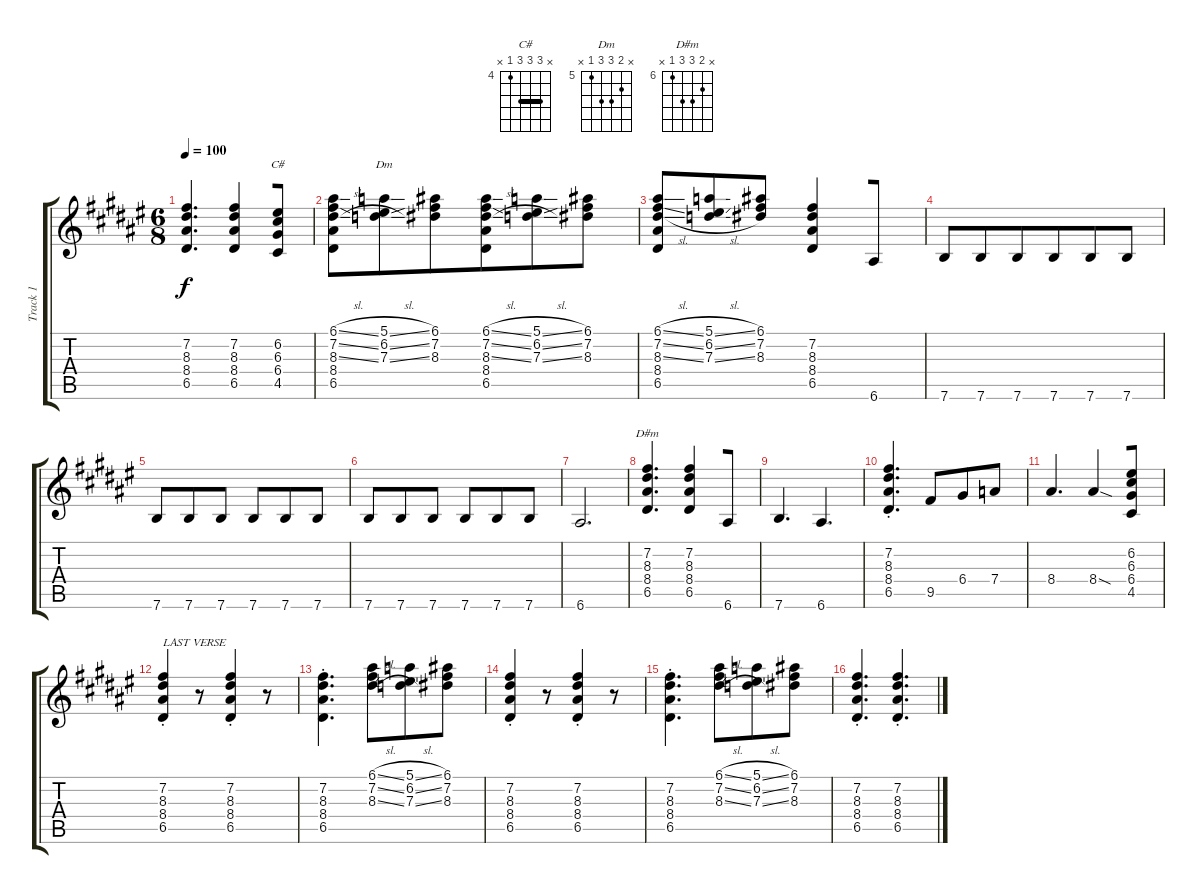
\track ("Track 1" "Track 1") {instrument acousticguitarsteel}
\staff {score tabs}
\tuning (E4 B3 G3 D3 A2 E2) {hide}
\chord ("C#" x 6 6 6 4 x) {firstfret 4 barre 6}
\chord ("Dm" x 6 7 7 5 x) {firstfret 5}
\chord ("D#m" x 7 8 8 6 x) {firstfret 6}
\ts (6 8)
\tempo 100
\clef g2
\ks f#
(7.2 8.3 8.4 6.5).4{d dy f beam merge} (7.2 8.3 8.4 6.5).4{beam merge} (6.2 6.3 6.4 4.5).8{ch "C#"} |
(6.1{sl} 7.2{sl} 8.3{sl} 8.4 6.5).8{beam merge} (5.1{sl} 6.2{sl} 7.3{sl}).8{ch "Dm" beam merge} (6.1 7.2 8.3).8{beam merge} (6.1{sl} 7.2{sl} 8.3{sl} 8.4 6.5).8{beam merge} (5.1{sl} 6.2{sl} 7.3{sl}).8{beam merge} (6.1 7.2 8.3).8 |
(6.1{sl} 7.2{sl} 8.3{sl} 8.4 6.5).8{beam merge} (5.1{sl} 6.2{sl} 7.3{sl}).8{beam merge} (6.1 7.2 8.3).8{beam merge} (7.2 8.3 8.4 6.5).4{beam merge} 6.6.8 |
7.6.8 7.6.8{beam merge} 7.6.8{beam merge} 7.6.8{beam merge} 7.6.8 7.6.8 |
7.6.8{beam merge} 7.6.8{beam merge} 7.6.8 7.6.8 7.6.8{beam merge} 7.6.8 |
7.6.8 7.6.8 7.6.8 7.6.8{beam merge} 7.6.8 7.6.8 |
6.6.2{d} |
(7.2 8.3 8.4 6.5).4{d ch "D#m" beam merge} (7.2 8.3 8.4 6.5).4{beam merge} 6.6.8 |
7.6.4{d} 6.6.4{d} |
(7.2 8.3 8.4 6.5{st}).4{d} 9.5.8 6.4.8 7.4.8 |
8.4.4{d beam merge} 8.4{sod}.4{beam merge} (6.2 6.3 6.4 4.5).8 |
(7.2 8.3 8.4 6.5{st}).4{txt "LAST VERSE" beam merge} r.8{beam merge} (7.2 8.3 8.4 6.5{st}).4 r.8 |
(7.2 8.3 8.4 6.5{st}).4{d beam merge} (6.1{sl} 7.2{sl} 8.3{sl}).8{beam merge} (5.1{sl} 6.2{sl} 7.3{sl}).8{beam merge} (6.1 7.2 8.3).8 |
(7.2 8.3 8.4 6.5{st}).4{beam merge} r.8{beam merge} (7.2 8.3 8.4 6.5{st}).4{beam merge} r.8 |
(7.2 8.3 8.4 6.5{st}).4{d beam merge} (6.1{sl} 7.2{sl} 8.3{sl}).8{beam merge} (5.1{sl} 6.2{sl} 7.3{sl}).8{beam merge} (6.1 7.2 8.3).8 |
(7.2 8.3 8.4 6.5{st}).4{d beam merge} (7.2 8.3 8.4 6.5{st}).4{d}
